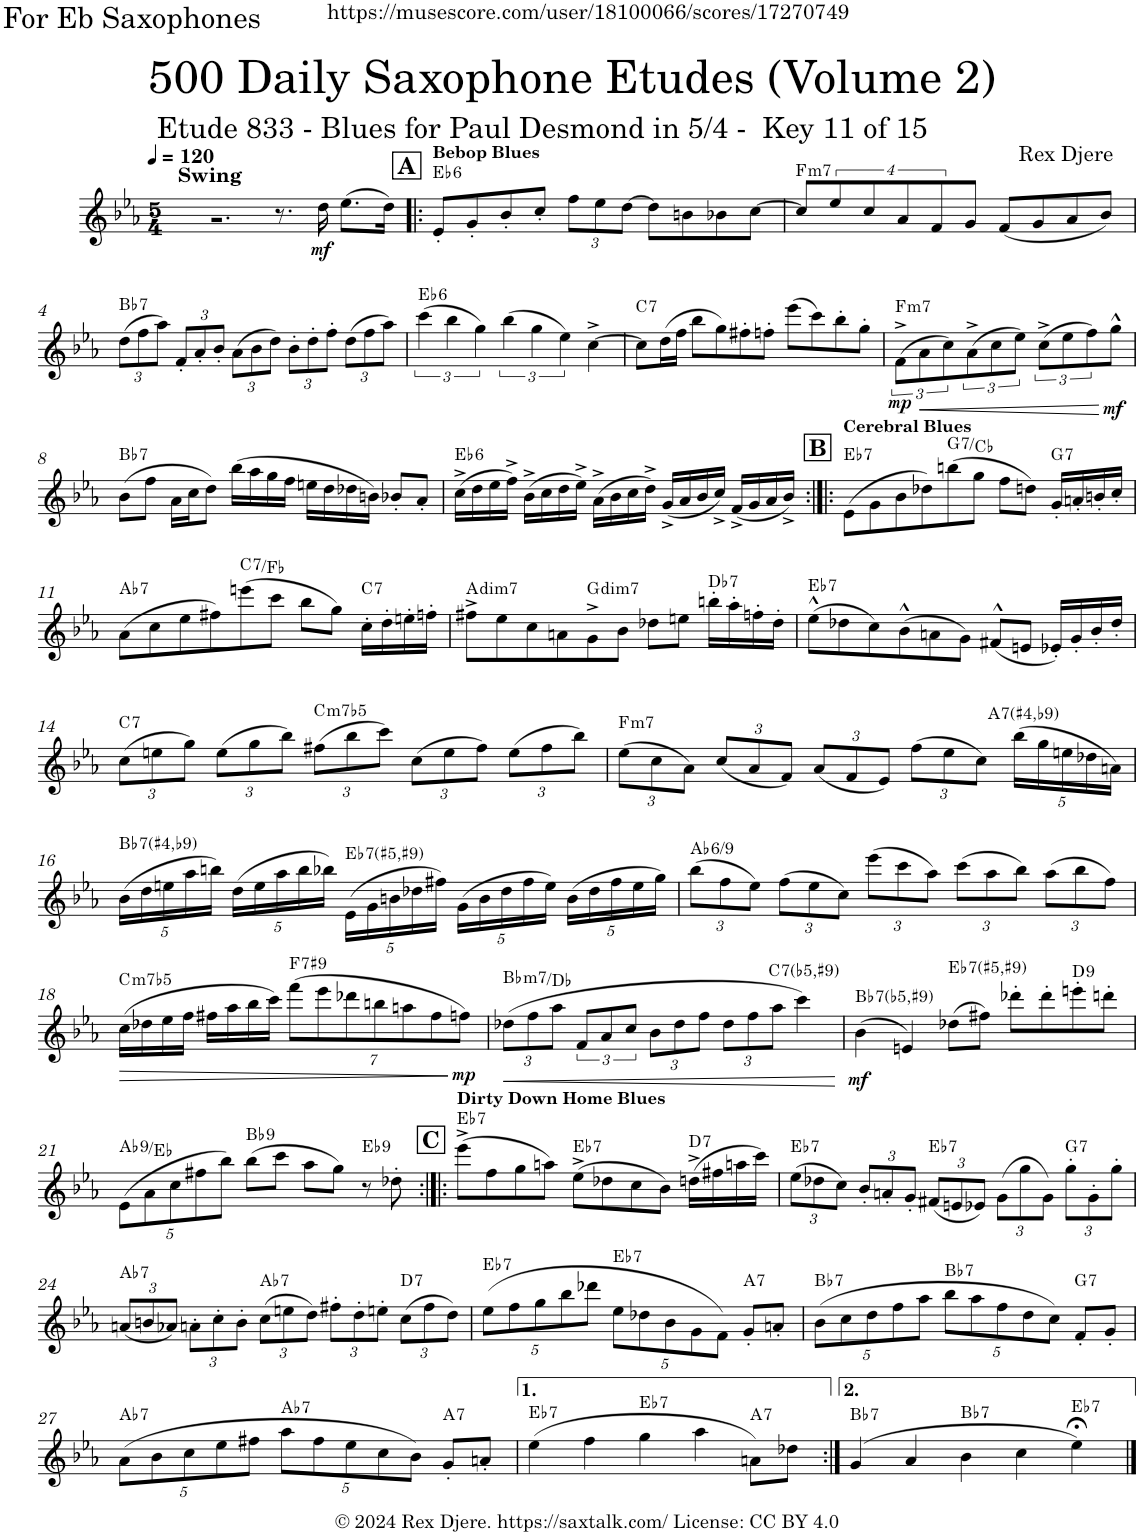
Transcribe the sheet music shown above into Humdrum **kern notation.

**kern	**dynam	**harte
*part1	*part1	*part1
*staff1	*staff1	*
*I"Alto Saxophone	*	*
*I'A. Sax.	*	*
*clefG2	*	*
*Trd5c9	*	*
*k[b-e-a-]	*	*
*M5/4	*	*
*MM120	*	*
=1	=1	=1
!LO:TX:a:B:t=Swing	!	!
2.rg	.	.
8.r	.	.
!	!LO:DY:b	!
16dd\	mf	.
(8.ee-\L	.	.
16dd\Jk)	.	.
!!LO:REH:place=s1:a:B:cj:fs=14:t=A
=2!|:	=2!|:	=2!|:
!LO:TX:a:B:t=Bebop Blues	!	!LO:H:kt=6
8e-'/L	.	Eb:maj6
8g'/	.	.
8b-'/	.	.
8cc'/J	.	.
*Xbrackettup	*	*
12ff\L	.	.
12ee-\	.	.
[12dd\J	.	.
8dd\L]	.	.
8bn\	.	.
8b-X\	.	.
[8cc\J	.	.
=3	=3	=3
!	!	!LO:H:kt=m7
8cc/L]	.	F:min7
8ee-/	.	.
8cc/	.	.
8a-/	.	.
8f/	.	.
8g/J	.	.
(8f/L	.	.
8g/	.	.
8a-/	.	.
8b-/J)	.	.
!!LO:LB:g=z
=4	=4	=4
!	!	!LO:H:kt=7
(12dd\L	.	Bb:7
12ff\	.	.
12aa-\J)	.	.
12f'/L	.	.
12a-'/	.	.
12b-'/J	.	.
(12a-\L	.	.
12b-\	.	.
12dd\J)	.	.
12b-'\L	.	.
12dd'\	.	.
12ff'\J	.	.
(12dd\L	.	.
12ff\	.	.
12aa-\J)	.	.
=5	=5	=5
*brackettup	*	*
!	!	!LO:H:kt=6
(6ccc\	.	Eb:maj6
6bb-\	.	.
6gg\)	.	.
(6bb-\	.	.
6gg\	.	.
6ee-\)	.	.
[4cc^\	.	.
=6	=6	=6
!	!	!LO:H:kt=7
8cc\L]	.	C:7
(16dd\L	.	.
16ff\JJ	.	.
8bb-\L	.	.
8gg\)	.	.
8ff#X'\	.	.
8ffn'\J	.	.
(8eee-\L	.	.
8ccc\)	.	.
8bb-'\	.	.
8gg'\J	.	.
=7	=7	=7
!	!LO:DY:b	!LO:H:kt=m7
(8f^\L	mp	F:min7
!	!LO:HP:b	!
8a-\	<	.
8cc\)	.	.
(8a-^\	.	.
8cc\	.	.
8ee-\J)	.	.
(8cc^\L	.	.
8ee-\	.	.
8ff\)	.	.
!	!LO:DY:n=1:b	!
8gg^^\J	[ mf	.
!!LO:LB:g=z
=8	=8	=8
!	!	!LO:H:kt=7
(8b-\L	.	Bb:7
8ff\J	.	.
16a-\LL	.	.
16cc\J	.	.
8dd\J)	.	.
(16bb-\LL	.	.
16aa-\	.	.
16gg\	.	.
16ff\JJ	.	.
16een\LL	.	.
16dd\	.	.
16dd-X\	.	.
16bn\JJ)	.	.
8b-X'/L	.	.
8a-'/J	.	.
=9	=9	=9
!	!	!LO:H:kt=6
(16cc^\LL	.	Eb:maj6
16dd\	.	.
16ee-\	.	.
16ff^\JJ)	.	.
(16b-^\LL	.	.
16cc\	.	.
16dd\	.	.
16ee-^\JJ)	.	.
(16a-^\LL	.	.
16b-\	.	.
16cc\	.	.
16dd^\JJ)	.	.
(16g^/LL	.	.
16a-/	.	.
16b-/	.	.
16cc^/JJ)	.	.
(16f^/LL	.	.
16g/	.	.
16a-/	.	.
16b-^/JJ)	.	.
!!LO:REH:place=s1:a:B:cj:fs=14:t=B
=10:|!|:	=10:|!|:	=10:|!|:
!LO:TX:a:B:t=Cerebral Blues	!	!LO:H:kt=7
(8e-\L	.	Eb:7
8g\	.	.
8b-\	.	.
8dd-X\)	.	.
!	!	!LO:H:kt=7
(8bbn\	.	G:7/b4
8gg\J	.	.
8ff\L	.	.
8ddn\J)	.	.
!	!	!LO:H:kt=7
16g'/LL	.	G:7
16an'/	.	.
16bn'/	.	.
16cc'/JJ	.	.
!!LO:LB:g=z
=11	=11	=11
!	!	!LO:H:kt=7
(8a-\L	.	Ab:7
8cc\	.	.
8ee-\	.	.
8ff#X\)	.	.
!	!	!LO:H:kt=7
(8eeen\	.	C:7/b4
8ccc\J	.	.
8bb-\L	.	.
8gg\J)	.	.
!	!	!LO:H:kt=7
16cc'\LL	.	C:7
16dd'\	.	.
16een'\	.	.
16ffn'\JJ	.	.
=12	=12	=12
!	!	!LO:H:kt=dim7
8ff#X^\L	.	A:dim7
8ee-\	.	.
8cc\	.	.
8an\	.	.
!	!	!LO:H:kt=dim7
8g^\	.	G:dim7
8b-\J	.	.
8dd-X\L	.	.
8een\J	.	.
!	!	!LO:H:kt=7
16bbn'\LL	.	Db:7
16aa-'\	.	.
16ffn'\	.	.
16dd-'\JJ	.	.
=13	=13	=13
!	!	!LO:H:kt=7
(8ee-^^\L	.	Eb:7
8dd-X\	.	.
8cc\)	.	.
(8b-^^\	.	.
8an\	.	.
8g\J)	.	.
(8f#X^^/L	.	.
8en/J	.	.
16e-X'/LL)	.	.
16g'/	.	.
16b-'/	.	.
16dd-'/JJ	.	.
!!LO:LB:g=z
=14	=14	=14
*Xbrackettup	*	*
!	!	!LO:H:kt=7
(12cc\L	.	C:7
12een\	.	.
12gg\J)	.	.
(12ee\L	.	.
12gg\	.	.
12bb-\J)	.	.
!	!	!LO:H:kt=m7b5
(12ff#X\L	.	C:hdim7
12bb-\	.	.
12ccc\J)	.	.
(12cc\L	.	.
12ee\	.	.
12ff#\J)	.	.
(12ee\L	.	.
12ff#\	.	.
12bb-\J)	.	.
=15	=15	=15
!	!	!LO:H:kt=m7
(12ee-\L	.	F:min7
12cc\	.	.
12a-\J)	.	.
(12cc/L	.	.
12a-/	.	.
12f/J)	.	.
(12a-/L	.	.
12f/	.	.
12e-/J)	.	.
(12ff\L	.	.
12ee-\	.	.
12cc\J)	.	.
!	!	!LO:H:kt=7
(20bb-\LL	.	A:7(#4,b9)
20gg\	.	.
20een\	.	.
20dd-X\	.	.
20an\JJ)	.	.
!!LO:LB:g=z
=16	=16	=16
!	!	!LO:H:kt=7
(20b-\LL	.	Bb:7(#4,b9)
20dd\	.	.
20een\	.	.
20aa-\	.	.
20bbn\JJ)	.	.
(20dd\LL	.	.
20ee\	.	.
20aa-\	.	.
20bb\	.	.
20bb-X\JJ)	.	.
!	!	!LO:H:kt=7
(20e-\LL	.	Eb:(3,#5,b7,#9)
20g\	.	.
20bn\	.	.
20dd-X\	.	.
20ff#X\JJ)	.	.
(20g\LL	.	.
20b\	.	.
20dd-\	.	.
20ff#\	.	.
20ee\JJ)	.	.
(20b\LL	.	.
20dd-\	.	.
20ff#\	.	.
20ee\	.	.
20gg\JJ)	.	.
=17	=17	=17
!	!	!LO:H:kt=/6
(12bb-\L	.	Ab:maj6(9)
12ff\	.	.
12ee-\J)	.	.
(12ff\L	.	.
12ee-\	.	.
12cc\J)	.	.
(12eee-\L	.	.
12ccc\	.	.
12aa-\J)	.	.
(12ccc\L	.	.
12aa-\	.	.
12bb-\J)	.	.
(12aa-\L	.	.
12bb-\	.	.
12ff\J)	.	.
!!LO:LB:g=z
=18	=18	=18
!	!LO:HP:b	!LO:H:kt=m7b5
(16cc\LL	>	C:hdim7
16dd-X\	.	.
16ee-\	.	.
16ff\JJ	.	.
16ff#X\LL	.	.
16aa-\	.	.
16bb-\	.	.
16ccc\JJ)	.	.
!	!	!LO:H:kt=7
(28%3fff\L	.	F:7(#9)
28%3eee-\	.	.
28%3ddd-X\	.	.
28%3bbn\	.	.
28%3aan\	.	.
28%3ff#\	.	.
!	!LO:DY:n=1:b	!
28%3ffn\J)	] mp	.
=19	=19	=19
!	!LO:HP:b	!LO:H:kt=m7
(12dd-X\L	<	Bb:min7/b3
12ff\	.	.
12aa-\J	.	.
*brackettup	*	*
12f/L	.	.
12a-/	.	.
12cc/J	.	.
*Xbrackettup	*	*
12b-\L	.	.
12dd-\	.	.
12ff\J	.	.
12dd-\L	.	.
12ff\	.	.
12aa-\J	.	.
!	!	!LO:H:kt=7
4ccc\)	.	C:(3,b5,b7,#9)
.	[	.
=20	=20	=20
!	!LO:DY:b	!LO:H:kt=7
(4b-\	mf	Bb:(3,b5,b7,#9)
4en/)	.	.
!	!	!LO:H:kt=7
(8dd-X\L	.	Eb:(3,#5,b7,#9)
8ff#X\J)	.	.
8ddd-X'\L	.	.
8ddd-'\	.	.
!	!	!LO:H:kt=9
8eeen'\	.	D:9
8dddn'\J	.	.
!!LO:LB:g=z
=21	=21	=21
!	!	!LO:H:kt=9
(10e-\L	.	Ab:9/5
10a-\	.	.
10cc\	.	.
10ff#X\	.	.
10bb-\J)	.	.
!	!	!LO:H:kt=9
(8bb-\L	.	Bb:9
8ccc\J	.	.
8aa-\L	.	.
8gg\J)	.	.
!	!	!LO:H:kt=9
8r	.	Eb:9
8dd-X'\	.	.
!!LO:REH:place=s1:a:B:cj:fs=14:t=C
=22:|!|:	=22:|!|:	=22:|!|:
!LO:TX:a:B:t=Dirty Down Home Blues	!	!LO:H:kt=7
(8eee-^\L	.	Eb:7
8ff\	.	.
8gg\	.	.
8aan\J)	.	.
!	!	!LO:H:kt=7
(8ee-^\L	.	Eb:7
8dd-X\	.	.
8cc\	.	.
8b-\J)	.	.
!	!	!LO:H:kt=7
(16ddn^\LL	.	D:7
16ff#X\	.	.
16aan\	.	.
16ccc\JJ)	.	.
=23	=23	=23
!	!	!LO:H:kt=7
(12ee-\L	.	Eb:7
12dd-X\	.	.
12cc\J)	.	.
12b-'/L	.	.
12an'/	.	.
12g'/J	.	.
!	!	!LO:H:kt=7
(12f#X/L	.	Eb:7
12en/	.	.
12e-X/J)	.	.
(12g\L	.	.
12gg\	.	.
12g\J)	.	.
!	!	!LO:H:kt=7
12gg'\L	.	G:7
12g'\	.	.
12gg'\J	.	.
!!LO:LB:g=z
=24	=24	=24
!	!	!LO:H:kt=7
(12an/L	.	Ab:7
12bn/	.	.
12a-X/J)	.	.
12an'\L	.	.
12cc'\	.	.
12b'\J	.	.
!	!	!LO:H:kt=7
(12cc\L	.	Ab:7
12een\	.	.
12dd\J)	.	.
12ff#X'\L	.	.
12dd'\	.	.
12een'\J	.	.
!	!	!LO:H:kt=7
(12cc\L	.	D:7
12ff#\	.	.
12dd\J)	.	.
=25	=25	=25
!	!	!LO:H:kt=7
(10ee-\L	.	Eb:7
10ff\	.	.
10gg\	.	.
10bb-\	.	.
10ddd-X\J	.	.
!	!	!LO:H:kt=7
10ee-\L	.	Eb:7
10dd-X\	.	.
10b-\	.	.
10g\	.	.
10f\J)	.	.
!	!	!LO:H:kt=7
8g'/L	.	A:7
8an'/J	.	.
=26	=26	=26
!	!	!LO:H:kt=7
(10b-\L	.	Bb:7
10cc\	.	.
10dd\	.	.
10ff\	.	.
10aa-\J	.	.
!	!	!LO:H:kt=7
10bb-\L	.	Bb:7
10aa-\	.	.
10ff\	.	.
10dd\	.	.
10cc\J)	.	.
!	!	!LO:H:kt=7
8f'/L	.	G:7
8g'/J	.	.
!!LO:LB:g=z
=27	=27	=27
!	!	!LO:H:kt=7
(10a-\L	.	Ab:7
10b-\	.	.
10cc\	.	.
10ee-\	.	.
10ff#X\J	.	.
!	!	!LO:H:kt=7
10aa-\L	.	Ab:7
10ff#\	.	.
10ee-\	.	.
10cc\	.	.
10b-\J)	.	.
!	!	!LO:H:kt=7
8g'/L	.	A:7
8an'/J	.	.
=28	=28	=28
!	!	!LO:H:kt=7
(4ee-\	.	Eb:7
4ff\	.	.
!	!	!LO:H:kt=7
4gg\	.	Eb:7
4aa-\	.	.
!	!	!LO:H:kt=7
8an\L)	.	A:7
8dd-X\J	.	.
=29:|!	=29:|!	=29:|!
!	!	!LO:H:kt=7
(4g/	.	Bb:7
4a-/	.	.
!	!	!LO:H:kt=7
4b-\	.	Bb:7
4cc\	.	.
!	!	!LO:H:kt=7
4ee-;<\)	.	Eb:7
==	==	==
*-	*-	*-
